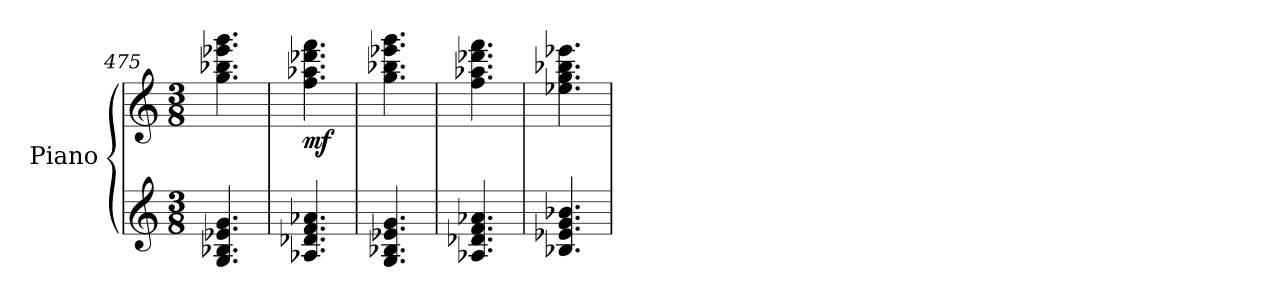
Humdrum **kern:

**kern	**kern	**dynam
*part1	*part1	*part1
*staff2	*staff1	*staff1/2
*I"Piano	*	*
*I'Pno.	*	*
*clefG2	*clefG2	*
*k[]	*k[]	*
*M3/8	*M3/8	*
*MM99	*MM99	*
=475	=475	=475
4.G/ 4.B-X/ 4.e-X/ 4.g/	4.gg\ 4.bb-X\ 4.eee-X\ 4.ggg\	.
=476	=476	=476
*	*MM95	*
!	!	!LO:DY:b
4.A-X/ 4.d-X/ 4.f/ 4.a-X/	4.ff\ 4.aa-X\ 4.ddd-X\ 4.fff\	mf
=477	=477	=477
*	*MM90	*
4.G/ 4.B-X/ 4.e-X/ 4.g/	4.gg\ 4.bb-X\ 4.eee-X\ 4.ggg\	.
=478	=478	=478
*	*MM100	*
4.A-X/ 4.d-X/ 4.f/ 4.a-X/	4.ff\ 4.aa-X\ 4.ddd-X\ 4.fff\	.
=479	=479	=479
*	*MM81	*
4.B-X/ 4.e-X/ 4.g/ 4.b-X/	4.ee-X\ 4.gg\ 4.bb-X\ 4.eee-X\	.
=	=	=
*-	*-	*-
